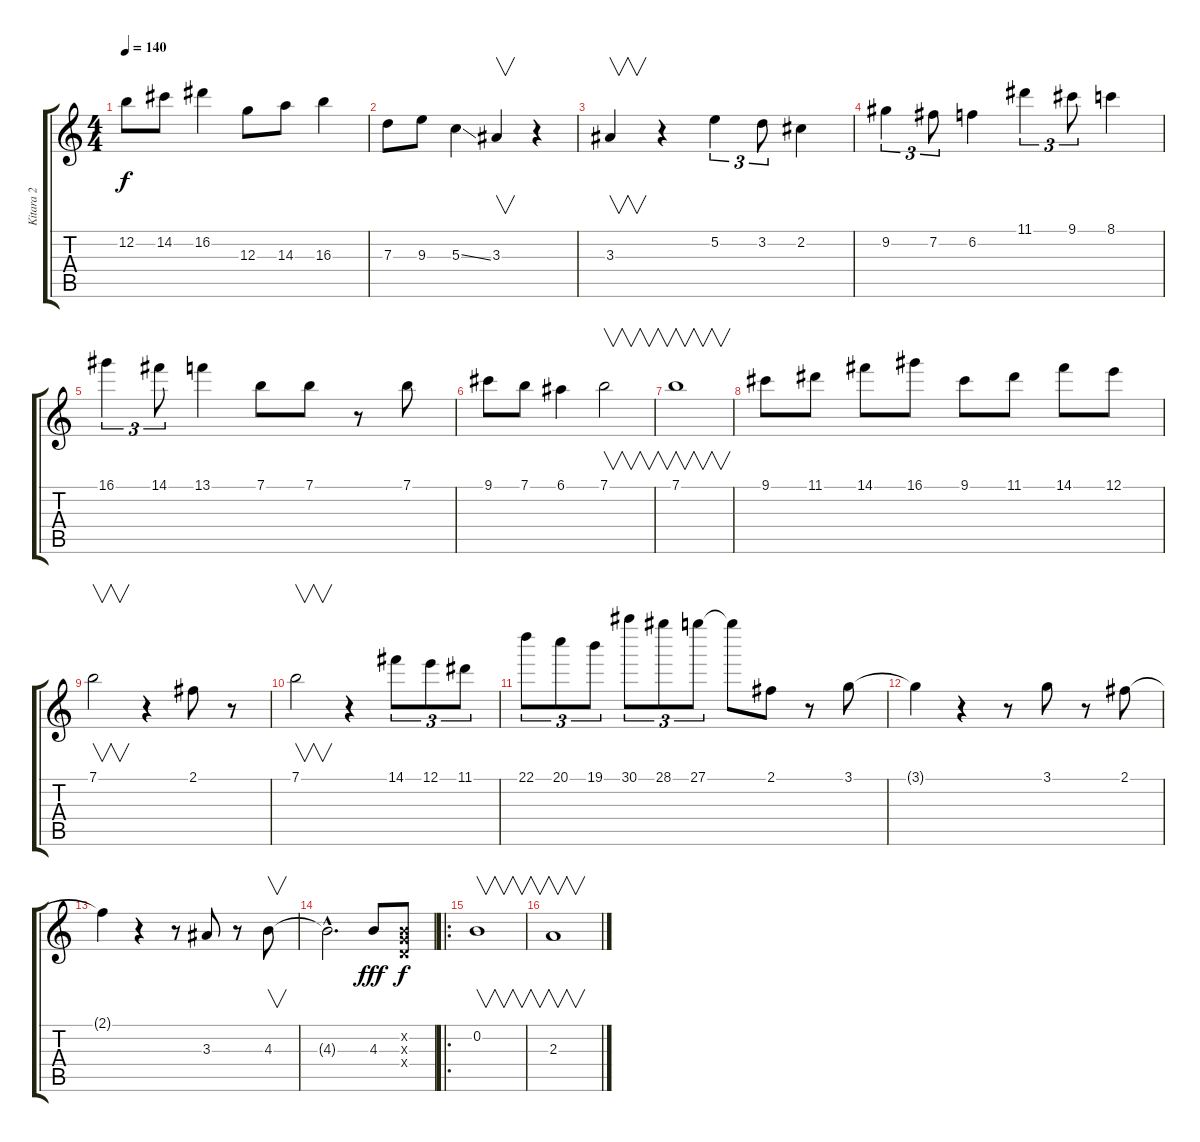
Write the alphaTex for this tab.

\track ("Kitara 2" "Kitara 2") {instrument electricguitarjazz}
\staff {score tabs}
\tuning (E4 B3 G3 D3 A2 E2) {hide}
\ts (4 4)
\tempo 140
\clef g2
\ks c
12.2.8{dy f} 14.2.8 16.2.4 12.3.8 14.3.8 16.3.4 |
7.3.8 9.3.8 5.3{ss}.4 3.3.4{v} r.4 |
3.3.4{v} r.4 5.2.4{tu (3 2)} 3.2.8{tu (3 2)} 2.2.4 |
9.2.4{tu (3 2)} 7.2.8{tu (3 2)} 6.2.4 11.1.4{tu (3 2)} 9.1.8{tu (3 2)} 8.1.4 |
16.1.4{tu (3 2)} 14.1.8{tu (3 2)} 13.1.4 7.1.8 7.1.8 r.8 7.1.8 |
9.1.8 7.1.8 6.1.4 7.1.2{v} |
7.1.1{v} |
9.1.8 11.1.8 14.1.8 16.1.8 9.1.8 11.1.8 14.1.8 12.1.8 |
7.1.2{v} r.4 2.1.8 r.8 |
7.1.2{v} r.4 14.1.8{tu (3 2)} 12.1.8{tu (3 2)} 11.1.8{tu (3 2)} |
22.1.8{tu (3 2)} 20.1.8{tu (3 2)} 19.1.8{tu (3 2)} 30.1.8{tu (3 2)} 28.1.8{tu (3 2)} 27.1.8{tu (3 2)} 27.1{t}.8 2.1.8 r.8 3.1.8 |
3.1{t}.4 r.4 r.8 3.1.8 r.8 2.1.8 |
2.1{t}.4 r.4 r.8 3.3.8 r.8 4.3.8{v} |
4.3{hac t}.2{d} 4.3.8{dy fff} (0.2{x} 0.3{x} 0.4{x}).8{dy f} |
\ro
0.2.1{v} |
2.3.1{v}
